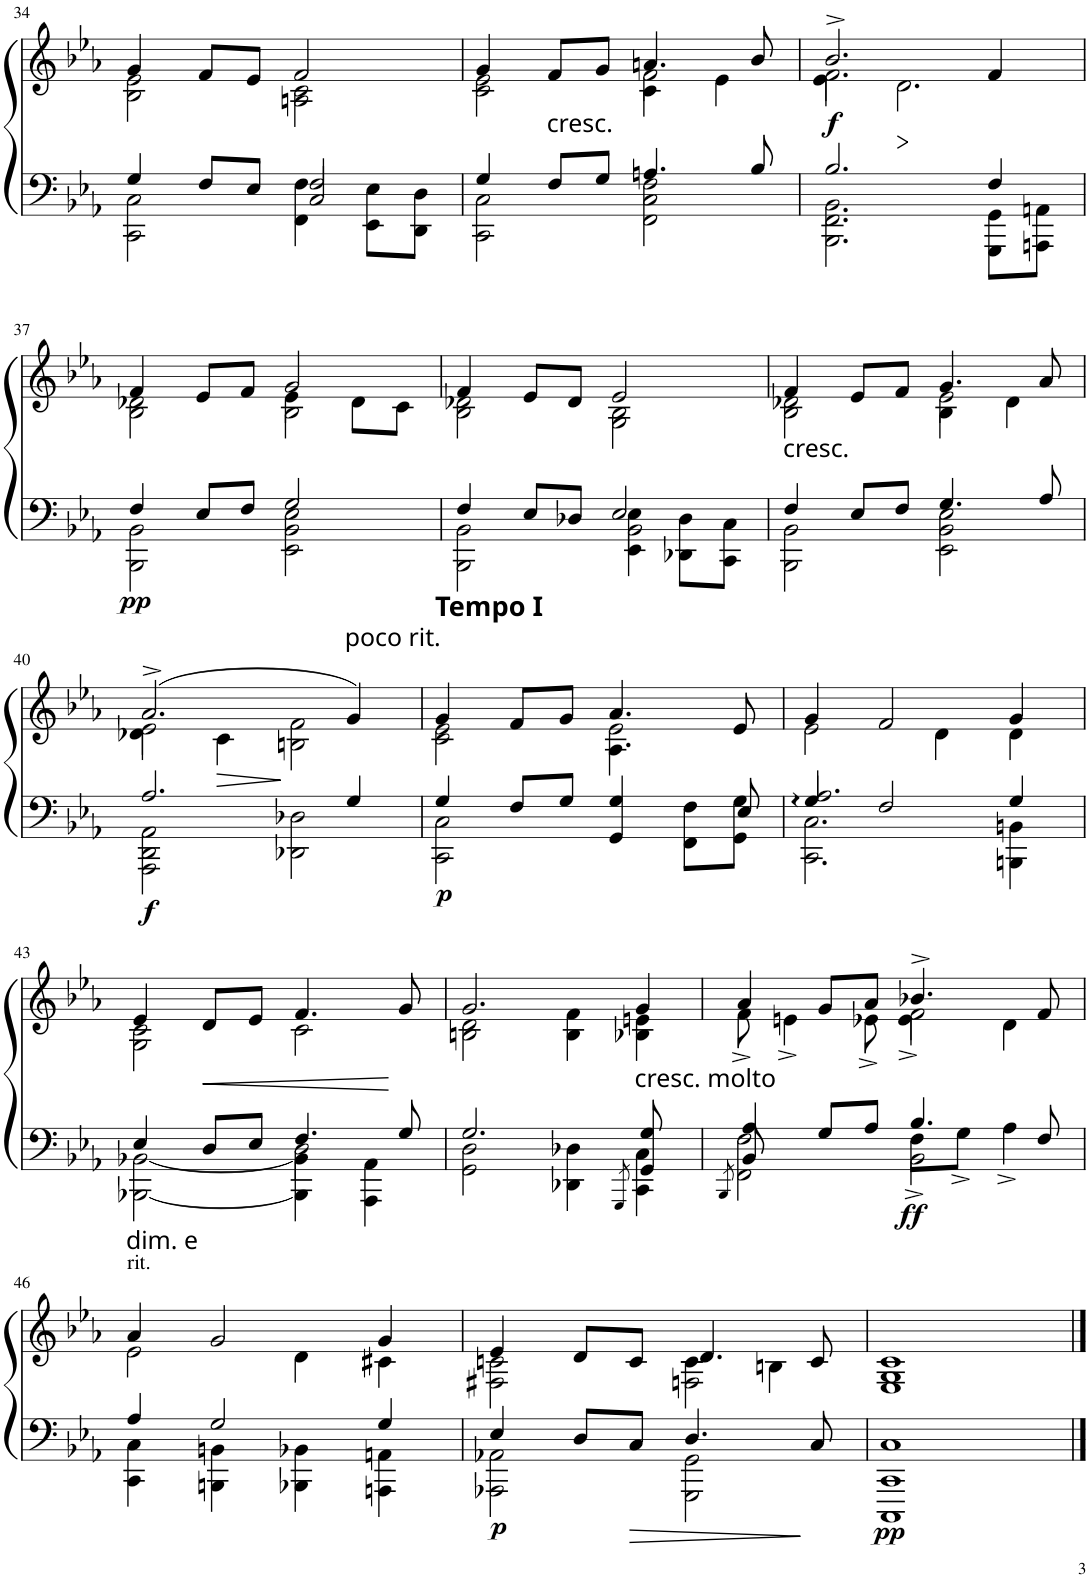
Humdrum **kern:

**kern	**kern	**dynam
*part1	*part1	*part1
*staff2	*staff1	*staff1/2
*I"Klavier	*	*
*I'Klav.	*	*
!!LO:PB:g=z
*clefF4	*clefG2	*
*k[b-e-a-]	*k[b-e-a-]	*
*E-:	*E-:	*
*M2/2	*M2/2	*
*met(c|)	*met(c|)	*
=34	=34	=34
*^	*^	*
*	*^	*	*	*
4G/	2CC\ 2C\	2ryy	4g/	2B-\ 2e-\	.
8F/L	.	.	8f/L	.	.
8E-/J	.	.	8e-/J	.	.
2F/	4FF\ 4F\	2C/	2f/	2An\ 2c\	.
.	8EE-\ 8E-\L	.	.	.	.
.	8DD\ 8D\J	.	.	.	.
*	*v	*v	*	*	*
=35	=35	=35	=35	=35
*	*	*	*^	*
4G/	2CC\ 2C\	4g/	2c\ 2e-\	2ryy	.
!LO:TX:a:t=cresc.	!	!	!	!	!
8F/L	.	8f/L	.	.	.
8G/J	.	8g/J	.	.	.
4.An/	2FF\ 2C\ 2F\	4.an/	2f\	4c\	.
.	.	.	.	4e-\	.
8B-/	.	8b-/	.	.	.
=36	=36	=36	=36	=36	=36
!	!	!	!	!	!LO:DY:b
2.B-/	2.BBB-\ 2.FF\ 2.BB-\	2.b-^/	2.f\	4e-\	f
!	!	!	!	!	!LO:HP:b
.	.	.	.	2.d\	>
4F/	8GGG\ 8GG\L	4f/	4ryy	.	.
.	8AAAn\ 8AAn\J	.	.	.	.
!!LO:LB:g=z	!!	!!
=37	=37	=37	=37	=37	=37
!	!	!	!	!	!LO:DY:b=2
4F/	2BBB-\ 2BB-\	4f/	2B-\ 2d-X\	2ryy	pp
8E-/L	.	8e-/L	.	.	.
8F/J	.	8f/J	.	.	.
2G/	2EE-\ 2BB-\ 2E-\	2g/	2B-\	4e-\	.
.	.	.	.	8d-\L	.
.	.	.	.	8c\J	.
*	*	*	*v	*v	*
=38	=38	=38	=38	=38
*	*^	*	*	*
4F/	2BBB-\ 2BB-\	2ryy	4f/	2B-\ 2d-X\	.
8E-/L	.	.	8e-/L	.	.
8D-X/J	.	.	8d-/J	.	.
2E-/	4EE-\ 4E-\	2BB-\	2e-/	2G\ 2B-\	.
.	8DD-X\ 8D-\L	.	.	.	.
.	8CC\ 8C\J	.	.	.	.
*	*v	*v	*	*	*
=39	=39	=39	=39	=39
*	*	*	*^	*
!LO:TX:a:t=cresc.	!	!	!	!	!
4F/	2BBB-\ 2BB-\	4f/	2B-\ 2d-X\	2ryy	.
8E-/L	.	8e-/L	.	.	.
8F/J	.	8f/J	.	.	.
4.G/	2EE-\ 2BB-\ 2E-\	4.g/	4B-\	2e-\	.
.	.	.	4d-\	.	.
8A-/	.	8a-/	.	.	.
!!LO:LB:g=z	!!	!!
=40	=40	=40	=40	=40	=40
!	!	!	!	!	!LO:DY:b=2
2.A-/	2AAA-\ 2DD\ 2AA-\	(2.a-^/	2e-\	4d-X\	f
!	!	!	!	!	!LO:HP:b
.	.	.	.	4c\	>
.	2DD-X\ 2D-X\	.	2ryy	2Bn\ 2f\	]
!	!	!LO:TX:a:t=poco rit.	!	!	!
4G/	.	4g/)	.	.	.
=41	=41	=41	=41	=41	=41
!	!	!LO:TX:a:B:t=Tempo I	!	!	!
!	!	!	!	!	!LO:DY:b=2
4G/	2CC\ 2C\	4g/	2c\ 2e-\	2ryy	p
8F/L	.	8f/L	.	.	.
8G/J	.	8g/J	.	.	.
4.ryy	4GG/ 4G/	4.a-/	2e-\	4.A-\	.
.	8FF\ 8F\L	.	.	.	.
8E-/	8GG\ 8G\J	8e-/	.	8ryy	.
*	*	*	*v	*v	*
=42	=42	=42	=42	=42
*	*^	*	*	*
2.A-/	2.CC\ 2.C\	4G/	4g/	2e-\	.
.	.	2F/	2f/	.	.
.	.	.	.	4d\	.
4G/	4BBBn\ 4BBn\	4ryy	4g/	4d\	.
!!LO:LB:g=z	!!
=43	=43	=43	=43	=43	=43
4E-/	[2BBB-X\ [2BB-X\	2ryy	4e-/	2G\ 2c\	.
!	!	!	!	!	!LO:HP:b
8D/L	.	.	8d/L	.	<
8E-/J	.	.	8e-/J	.	.
4.F/	4BBB-\] 4BB-\]	2D\	4.f/	2c\	.
.	4AAA-\ 4AA-\	.	.	.	.
8G/	.	.	8g/	.	]
*	*v	*v	*	*	*
=44	=44	=44	=44	=44
2.G/	2GG\ 2D\	2.g/	2Bn\ 2d\	.
.	4DD-X\ 4D-X\	.	4B\ 4f\	.
8qGGG/	.	.	.	.
!LO:TX:a:t=cresc. molto	!	!	!	!
8GG/ 8G/	4CC\ 4C\	4g/	4B-X\ 4en\	.
8ryy	.	.	.	.
*	*	*v	*v	*
=45	=45	=45	=45
*	*^	*	*
.	.	8qBBB-/	.	.
*	*	*	*^	*
*	*	*	*	*^	*
4A-/	2FF\ 2F\	8BB-/	4a-/	8f^\	2ryy	.
.	.	4.ryy	.	4en^\	.	.
8G/L	.	.	8g/L	.	.	.
8A-/J	.	.	8a-/J	8e-X^\	.	.
!	!	!	!	!	!	!LO:DY:b=2
4.B-/	8F^\L	2BB-\	4.b-X^/	4e-^\	2f\	ff
.	8G^\J	.	.	.	.	.
.	4A-^\	.	.	4d\	.	.
8F/	.	.	8f/	.	.	.
*	*v	*v	*	*	*	*
*	*	*	*v	*v	*
!!LO:LB:g=z
=46	=46	=46	=46	=46
!	!	!LO:TX:a:t=rit.	!	!
!	!	!LO:TX:a:t=dim. e	!	!
4A-/	4CC\ 4C\	4a-/	2e-\	.
2G/	4BBBn\ 4BBn\	2g/	.	.
.	4BBB-X\ 4BB-X\	.	4d\	.
4G/	4AAAn\ 4AAn\	4g/	4c#X\	.
=47	=47	=47	=47	=47
*	*	*	*^	*
!	!	!	!	!	!LO:DY:b=2
4E-/	2AAA-X\ 2AA-X\	4e-/	2F#X\ 2cn\	2ryy	p
8D/L	.	8d/L	.	.	.
8C/J	.	8c/J	.	.	.
4.D/	2GGG\ 2GG\	4.d/	4c\	2Fn\	.
.	.	.	4Bn\	.	.
8C/	.	8c/	.	.	[
*v	*v	*	*	*	*
*	*v	*v	*v	*
=48	=48	=48
!	!	!LO:DY:b=2
1CCC 1CC 1C	1E- 1G 1c	pp
==	==	==
*-	*-	*-
